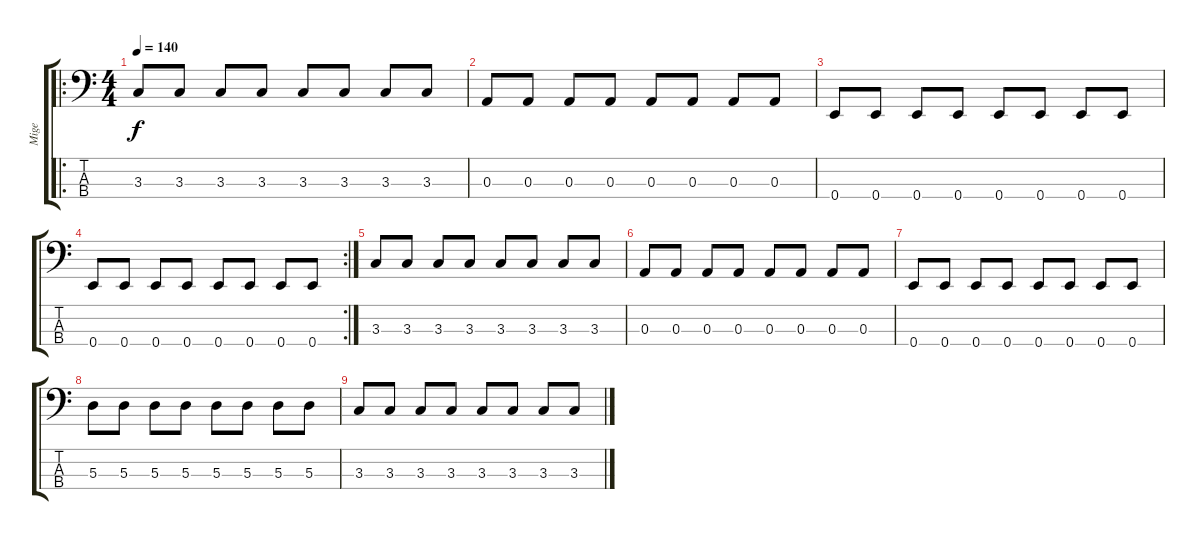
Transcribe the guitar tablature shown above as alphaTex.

\track ("Mige" "Mige") {instrument electricbassfinger}
\staff {score tabs}
\tuning (G2 D2 A1 E1) {hide}
\ro
\ts (4 4)
\tempo 140
\clef f4
\ks c
3.3.8{dy f} 3.3.8 3.3.8 3.3.8 3.3.8 3.3.8 3.3.8 3.3.8 |
0.3.8 0.3.8 0.3.8 0.3.8 0.3.8 0.3.8 0.3.8 0.3.8 |
0.4.8 0.4.8 0.4.8 0.4.8 0.4.8 0.4.8 0.4.8 0.4.8 |
\rc 2
0.4.8 0.4.8 0.4.8 0.4.8 0.4.8 0.4.8 0.4.8 0.4.8 |
3.3.8 3.3.8 3.3.8 3.3.8 3.3.8 3.3.8 3.3.8 3.3.8 |
0.3.8 0.3.8 0.3.8 0.3.8 0.3.8 0.3.8 0.3.8 0.3.8 |
0.4.8 0.4.8 0.4.8 0.4.8 0.4.8 0.4.8 0.4.8 0.4.8 |
5.3.8 5.3.8 5.3.8 5.3.8 5.3.8 5.3.8 5.3.8 5.3.8 |
3.3.8 3.3.8 3.3.8 3.3.8 3.3.8 3.3.8 3.3.8 3.3.8
